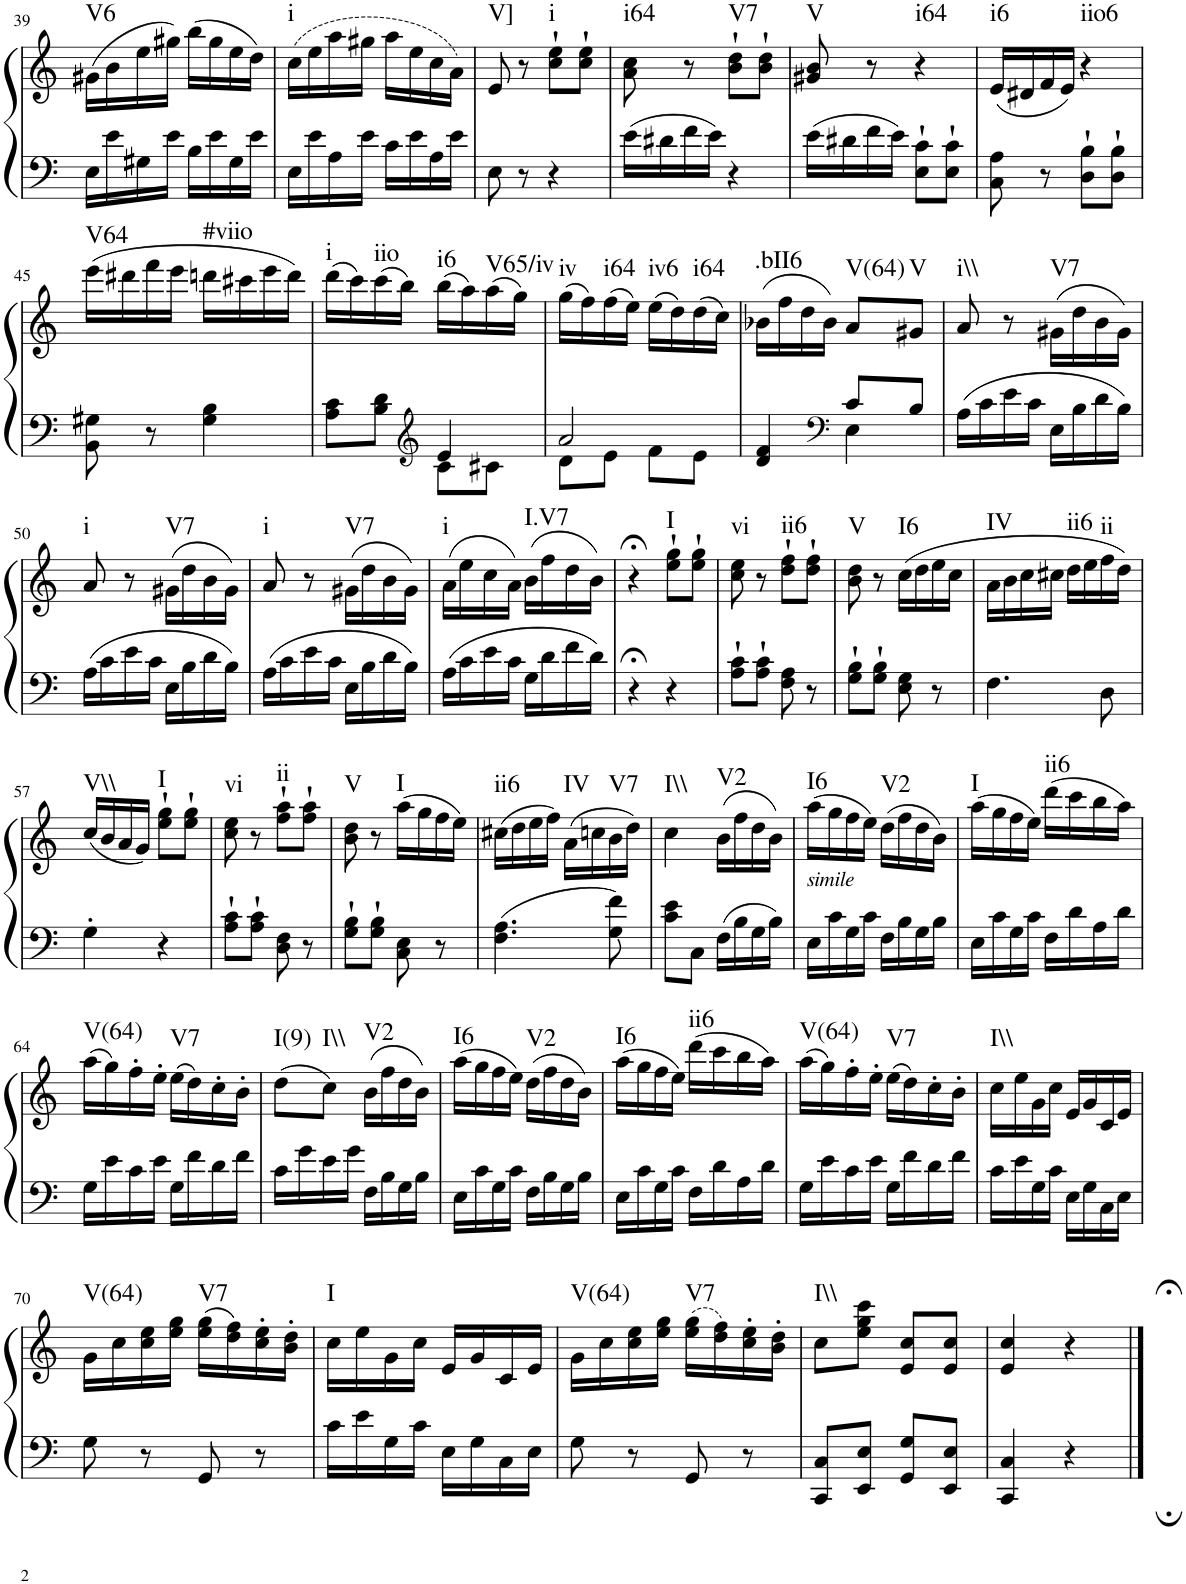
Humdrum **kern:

**kern	**kern	**harte
*part1	*part1	*part1
*staff2	*staff1	*
*I"Piano, Piano right	*	*
*I'Pno.	*	*
!!LO:PB:g=z
*clefF4	*clefG2	*
*k[]	*k[]	*
*M2/4	*M2/4	*
=39	=39	=39
!	!	!LO:H:kt=V6
16E\LL	(16g#X\LL	N
16e\	16b\	.
16G#X\	16ee\	.
16e\JJ	16gg#X\JJ)	.
16B\LL	(16bb\LL	.
16e\	16gg#\	.
16G#\	16ee\	.
16e\JJ	16dd\JJ)	.
=40	=40	=40
!	!	!LO:H:kt=i
16E\LL	(16cc\LL	N
16e\	16ee\	.
16A\	16aa\	.
16e\JJ	16gg#X\JJ	.
16c\LL	16aa\LL	.
16e\	16ee\	.
16A\	16cc\	.
16e\JJ	16a\JJ)	.
=41	=41	=41
!	!	!LO:H:kt=V]
8E\	8e/	N
8r	8r	.
!	!	!LO:H:kt=i
4r	8cc\` 8ee\`L	N
.	8cc\` 8ee\`J	.
=42	=42	=42
!	!	!LO:H:kt=i64
16e\LL	8a\ 8cc\	N
16d#X\	.	.
16f\	8r	.
16e\JJ	.	.
!	!	!LO:H:kt=V7
4r	8b\` 8dd\`L	N
.	8b\` 8dd\`J	.
=43	=43	=43
!	!	!LO:H:kt=V
16e\LL	8g#X/ 8b/	N
16d#X\	.	.
16f\	8r	.
16e\JJ	.	.
!	!	!LO:H:kt=i64
8E\` 8c\`L	4r	N
8E\` 8c\`J	.	.
=44	=44	=44
!	!	!LO:H:kt=i6
8C\ 8A\	(16e/LL	N
.	16d#X/	.
8r	16f/	.
.	16e/JJ)	.
!	!	!LO:H:kt=iio6
8D\` 8B\`L	4r	N
8D\` 8B\`J	.	.
!!LO:LB:g=z
=45	=45	=45
!	!	!LO:H:kt=V64
8BB\ 8G#X\	(16eee\LL	N
.	16ddd#X\	.
8r	16fff\	.
.	16eee\JJ	.
!	!	!LO:H:kt=#viio
4G#\ 4B\	16dddn\LL	N
.	16ccc#X\	.
.	16eee\	.
.	16ddd\JJ)	.
=46	=46	=46
*^	*	*
!	!	!	!LO:H:kt=i
8A\ 8c\L	4ryy	(16ddd\LL	N
.	.	16ccc\)	.
!	!	!	!LO:H:kt=iio
8B\ 8d\J	.	(16ccc\	N
.	.	16bb\JJ)	.
*clefG2	*	*	*
!	!	!	!LO:H:kt=i6
4e/	8c\L	(16bb\LL	N
.	.	16aa\)	.
!	!	!	!LO:H:kt=V65/iv
.	8c#X\J	(16aa\	N
.	.	16gg\JJ)	.
=47	=47	=47	=47
!	!	!	!LO:H:kt=iv
2a/	8d\L	(16gg\LL	N
.	.	16ff\)	.
!	!	!	!LO:H:kt=i64
.	8e\J	(16ff\	N
.	.	16ee\JJ)	.
!	!	!	!LO:H:kt=iv6
.	8f\L	(16ee\LL	N
.	.	16dd\)	.
!	!	!	!LO:H:kt=i64
.	8e\J	(16dd\	N
.	.	16cc\JJ)	.
=48	=48	=48	=48
!	!	!	!LO:H:kt=.bII6
4d/ 4f/	4ryy	(16b-X\LL	N
.	.	16ff\	.
.	.	16dd\	.
.	.	16b-\JJ)	.
*clefF4	*	*	*
!	!	!	!LO:H:kt=V(64)
8c/L	4E\	8a/L	N
!	!	!	!LO:H:kt=V
8B/J	.	8g#X/J	N
*v	*v	*	*
=49	=49	=49
!	!	!LO:H:kt=i\\
16A\LL	8a/	N
16c\	.	.
16e\	8r	.
16c\JJ	.	.
!	!	!LO:H:kt=V7
16E\LL	(16g#X\LL	N
16B\	16dd\	.
16d\	16b\	.
16B\JJ	16g#\JJ)	.
!!LO:LB:g=z
=50	=50	=50
!	!	!LO:H:kt=i
16A\LL	8a/	N
16c\	.	.
16e\	8r	.
16c\JJ	.	.
!	!	!LO:H:kt=V7
16E\LL	(16g#X\LL	N
16B\	16dd\	.
16d\	16b\	.
16B\JJ	16g#\JJ)	.
=51	=51	=51
!	!	!LO:H:kt=i
16A\LL	8a/	N
16c\	.	.
16e\	8r	.
16c\JJ	.	.
!	!	!LO:H:kt=V7
16E\LL	(16g#X\LL	N
16B\	16dd\	.
16d\	16b\	.
16B\JJ	16g#\JJ)	.
=52	=52	=52
!	!	!LO:H:kt=i
16A\LL	(16a\LL	N
16c\	16ee\	.
16e\	16cc\	.
16c\JJ	16a\JJ)	.
!	!	!LO:H:kt=I.V7
16G\LL	(16b\LL	N
16d\	16ff\	.
16f\	16dd\	.
16d\JJ	16b\JJ)	.
=53	=53	=53
4r;<	4r;<	.
!	!	!LO:H:kt=I
4r	8ee\` 8gg\`L	N
.	8ee\` 8gg\`J	.
=54	=54	=54
!	!	!LO:H:kt=vi
8A\` 8c\`L	8cc\ 8ee\	N
8A\` 8c\`J	8r	.
!	!	!LO:H:kt=ii6
8F\ 8A\	8dd\` 8ff\`L	N
8r	8dd\` 8ff\`J	.
=55	=55	=55
!	!	!LO:H:kt=V
8G\` 8B\`L	8b\ 8dd\	N
8G\` 8B\`J	8r	.
!	!	!LO:H:kt=I6
8E\ 8G\	(16cc\LL	N
.	16dd\	.
8r	16ee\	.
.	16cc\JJ	.
=56	=56	=56
!	!	!LO:H:kt=IV
4.F\	16a\LL	N
.	16b\	.
.	16cc\	.
.	16cc#X\JJ	.
!	!	!LO:H:kt=ii6
.	16dd\LL	N
.	16ee\	.
!	!	!LO:H:kt=ii
8D\	16ff\	N
.	16dd\JJ)	.
!!LO:LB:g=z
=57	=57	=57
!	!	!LO:H:kt=V\\
4G'\	(16cc/LL	N
.	16b/	.
.	16a/	.
.	16g/JJ)	.
!	!	!LO:H:kt=I
4r	8ee\` 8gg\`L	N
.	8ee\` 8gg\`J	.
=58	=58	=58
!	!	!LO:H:kt=vi
8A\` 8c\`L	8cc\ 8ee\	N
8A\` 8c\`J	8r	.
!	!	!LO:H:kt=ii
8D\ 8F\	8ff\` 8aa\`L	N
8r	8ff\` 8aa\`J	.
=59	=59	=59
!	!	!LO:H:kt=V
8G\` 8B\`L	8b\ 8dd\	N
8G\` 8B\`J	8r	.
!	!	!LO:H:kt=I
8C\ 8E\	(16aa\LL	N
.	16gg\	.
8r	16ff\	.
.	16ee\JJ)	.
=60	=60	=60
!	!	!LO:H:kt=ii6
4.F\ 4.A\	(16cc#X\LL	N
.	16dd\	.
.	16ee\	.
.	16ff\JJ)	.
!	!	!LO:H:kt=IV
.	(16a\LL	N
.	16ccn\	.
!	!	!LO:H:kt=V7
8G\ 8f\	16b\	N
.	16dd\JJ)	.
=61	=61	=61
!	!	!LO:H:kt=I\\
8c\ 8e\L	4cc\	N
8C\J	.	.
!	!	!LO:H:kt=V2
16F\LL	(16b\LL	N
16B\	16ff\	.
16G\	16dd\	.
16B\JJ	16b\JJ)	.
=62	=62	=62
!LO:TX:a:i:t=simile	!	!LO:H:kt=I6
16E\LL	(16aa\LL	N
16c\	16gg\	.
16G\	16ff\	.
16c\JJ	16ee\JJ)	.
!	!	!LO:H:kt=V2
16F\LL	(16dd\LL	N
16B\	16ff\	.
16G\	16dd\	.
16B\JJ	16b\JJ)	.
=63	=63	=63
!	!	!LO:H:kt=I
16E\LL	(16aa\LL	N
16c\	16gg\	.
16G\	16ff\	.
16c\JJ	16ee\JJ)	.
!	!	!LO:H:kt=ii6
16F\LL	(16ddd\LL	N
16d\	16ccc\	.
16A\	16bb\	.
16d\JJ	16aa\JJ)	.
!!LO:LB:g=z
=64	=64	=64
!	!	!LO:H:kt=V(64)
16G\LL	(16aa\LL	N
16e\	16gg\)	.
16c\	16ff'\	.
16e\JJ	16ee'\JJ	.
!	!	!LO:H:kt=V7
16G\LL	(16ee\LL	N
16f\	16dd\)	.
16d\	16cc'\	.
16f\JJ	16b'\JJ	.
=65	=65	=65
!	!	!LO:H:kt=I(9)
16c\LL	(8dd\L	N
16g\	.	.
!	!	!LO:H:kt=I\\
16e\	8cc\J)	N
16g\JJ	.	.
!	!	!LO:H:kt=V2
16F\LL	(16b\LL	N
16B\	16ff\	.
16G\	16dd\	.
16B\JJ	16b\JJ)	.
=66	=66	=66
!	!	!LO:H:kt=I6
16E\LL	(16aa\LL	N
16c\	16gg\	.
16G\	16ff\	.
16c\JJ	16ee\JJ)	.
!	!	!LO:H:kt=V2
16F\LL	(16dd\LL	N
16B\	16ff\	.
16G\	16dd\	.
16B\JJ	16b\JJ)	.
=67	=67	=67
!	!	!LO:H:kt=I6
16E\LL	(16aa\LL	N
16c\	16gg\	.
16G\	16ff\	.
16c\JJ	16ee\JJ)	.
!	!	!LO:H:kt=ii6
16F\LL	(16ddd\LL	N
16d\	16ccc\	.
16A\	16bb\	.
16d\JJ	16aa\JJ)	.
=68	=68	=68
!	!	!LO:H:kt=V(64)
16G\LL	(16aa\LL	N
16e\	16gg\)	.
16c\	16ff'\	.
16e\JJ	16ee'\JJ	.
!	!	!LO:H:kt=V7
16G\LL	(16ee\LL	N
16f\	16dd\)	.
16d\	16cc'\	.
16f\JJ	16b'\JJ	.
=69	=69	=69
!	!	!LO:H:kt=I\\
16c\LL	16cc\LL	N
16e\	16ee\	.
16G\	16g\	.
16c\JJ	16cc\JJ	.
16E\LL	16e/LL	.
16G\	16g/	.
16C\	16c/	.
16E\JJ	16e/JJ	.
!!LO:LB:g=z
=70	=70	=70
!	!	!LO:H:kt=V(64)
8G\	16g\LL	N
.	16cc\	.
8r	16cc\ 16ee\	.
.	16ee\ 16gg\JJ	.
!	!	!LO:H:kt=V7
8GG/	(16ee\ 16gg\LL	N
.	16dd\ 16ff\)	.
8r	16cc\' 16ee\'	.
.	16b\' 16dd\'JJ	.
=71	=71	=71
!	!	!LO:H:kt=I
16c\LL	16cc\LL	N
16e\	16ee\	.
16G\	16g\	.
16c\JJ	16cc\JJ	.
16E\LL	16e/LL	.
16G\	16g/	.
16C\	16c/	.
16E\JJ	16e/JJ	.
=72	=72	=72
!	!	!LO:H:kt=V(64)
8G\	16g\LL	N
.	16cc\	.
8r	16cc\ 16ee\	.
.	16ee\ 16gg\JJ	.
!	!	!LO:H:kt=V7
8GG/	(16ee\ 16gg\LL	N
.	16dd\ 16ff\)	.
8r	16cc\' 16ee\'	.
.	16b\' 16dd\'JJ	.
=73	=73	=73
!	!	!LO:H:kt=I\\
8CC/ 8C/L	8cc\L	N
8EE/ 8E/J	8ee\ 8gg\ 8ccc\J	.
8GG/ 8G/L	8e/ 8cc/L	.
8EE/ 8E/J	8e/ 8cc/J	.
=74	=74	=74
4CC/ 4C/	4e/ 4cc/	.
4r;	4r;<	.
==	==	==
*-	*-	*-
